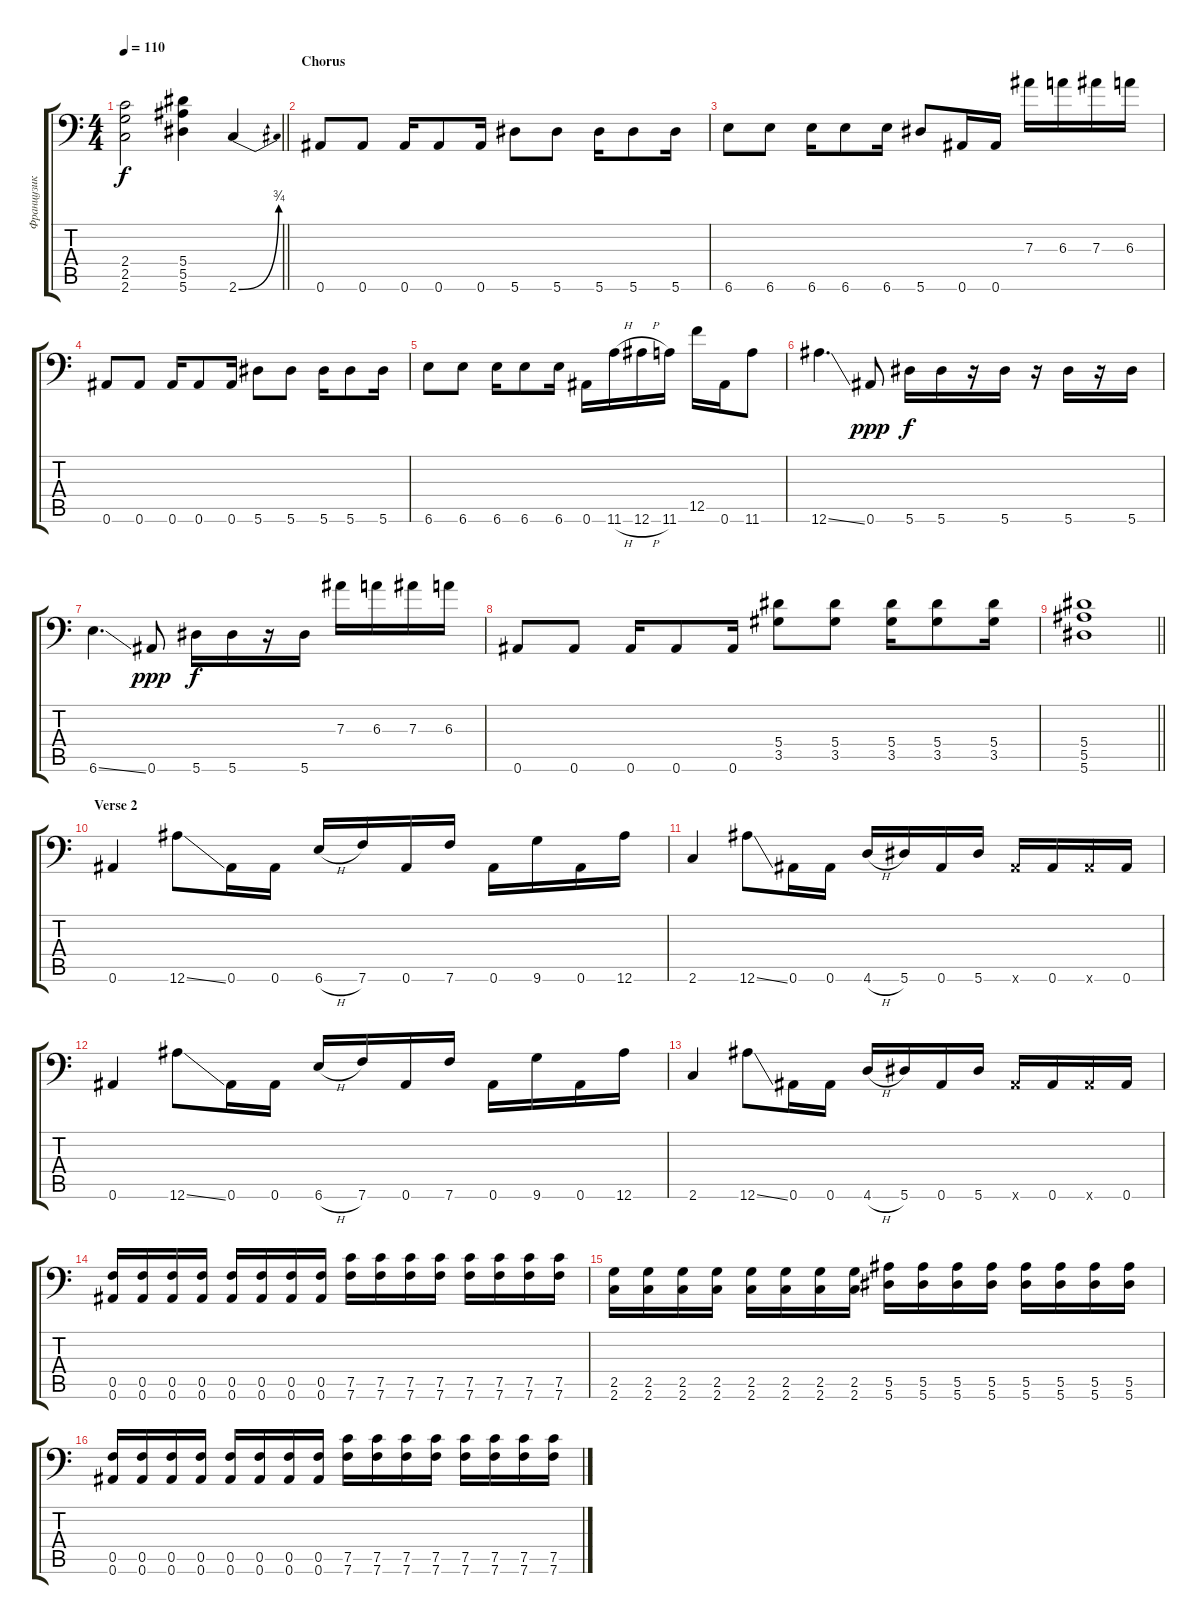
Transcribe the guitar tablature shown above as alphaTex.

\track ("Французик Корщик Guitar 1" "Французик ") {instrument distortionguitar}
\staff {score tabs}
\tuning (C4 G3 Eb3 Bb2 F2 Bb1) {hide}
\ts (4 4)
\tempo 110
\clef f4
\barLineRight lightlight
\ks c
(2.4 2.5 2.6).2{dy f} (5.4 5.5 5.6).4 2.6{be (bend 0 0 60 3)}.4 |
\section ("" "Chorus")
0.6.8 0.6.8 0.6.16 0.6.8 0.6.16 5.6.8 5.6.8 5.6.16 5.6.8 5.6.16 |
6.6.8 6.6.8 6.6.16 6.6.8 6.6.16 5.6.8 0.6.16 0.6.16 7.3.16 6.3.16 7.3.16 6.3.16 |
0.6.8 0.6.8 0.6.16 0.6.8 0.6.16 5.6.8 5.6.8 5.6.16 5.6.8 5.6.16 |
6.6.8 6.6.8 6.6.16 6.6.8 6.6.16 0.6.16 11.6{h}.16 12.6{h}.16 11.6.16 12.5.16 0.6.16 11.6.8 |
12.6{ss}.4{d} 0.6.8{dy ppp} 5.6.16{dy f} 5.6.16 r.16 5.6.16 r.16 5.6.16 r.16 5.6.16 |
6.6{ss}.4{d} 0.6.8{dy ppp} 5.6.16{dy f} 5.6.16 r.16 5.6.16 7.3.16 6.3.16 7.3.16 6.3.16 |
0.6.8 0.6.8 0.6.16 0.6.8 0.6.16 (5.4 3.5).8 (5.4 3.5).8 (5.4 3.5).16 (5.4 3.5).8 (5.4 3.5).16 |
\barLineRight lightlight
(5.4 5.5 5.6).1 |
\section ("" "Verse 2")
0.6.4 12.6{ss}.8 0.6.16 0.6.16 6.6{h}.16 7.6.16 0.6.16 7.6.16 0.6.16 9.6.16 0.6.16 12.6.16 |
2.6.4 12.6{ss}.8 0.6.16 0.6.16 4.6{h}.16 5.6.16 0.6.16 5.6.16 0.6{x}.16 0.6.16 0.6{x}.16 0.6.16 |
0.6.4 12.6{ss}.8 0.6.16 0.6.16 6.6{h}.16 7.6.16 0.6.16 7.6.16 0.6.16 9.6.16 0.6.16 12.6.16 |
2.6.4 12.6{ss}.8 0.6.16 0.6.16 4.6{h}.16 5.6.16 0.6.16 5.6.16 0.6{x}.16 0.6.16 0.6{x}.16 0.6.16 |
(0.5 0.6).16 (0.5 0.6).16 (0.5 0.6).16 (0.5 0.6).16 (0.5 0.6).16 (0.5 0.6).16 (0.5 0.6).16 (0.5 0.6).16 (7.5 7.6).16 (7.5 7.6).16 (7.5 7.6).16 (7.5 7.6).16 (7.5 7.6).16 (7.5 7.6).16 (7.5 7.6).16 (7.5 7.6).16 |
(2.5 2.6).16 (2.5 2.6).16 (2.5 2.6).16 (2.5 2.6).16 (2.5 2.6).16 (2.5 2.6).16 (2.5 2.6).16 (2.5 2.6).16 (5.5 5.6).16 (5.5 5.6).16 (5.5 5.6).16 (5.5 5.6).16 (5.5 5.6).16 (5.5 5.6).16 (5.5 5.6).16 (5.5 5.6).16 |
(0.5 0.6).16 (0.5 0.6).16 (0.5 0.6).16 (0.5 0.6).16 (0.5 0.6).16 (0.5 0.6).16 (0.5 0.6).16 (0.5 0.6).16 (7.5 7.6).16 (7.5 7.6).16 (7.5 7.6).16 (7.5 7.6).16 (7.5 7.6).16 (7.5 7.6).16 (7.5 7.6).16 (7.5 7.6).16
